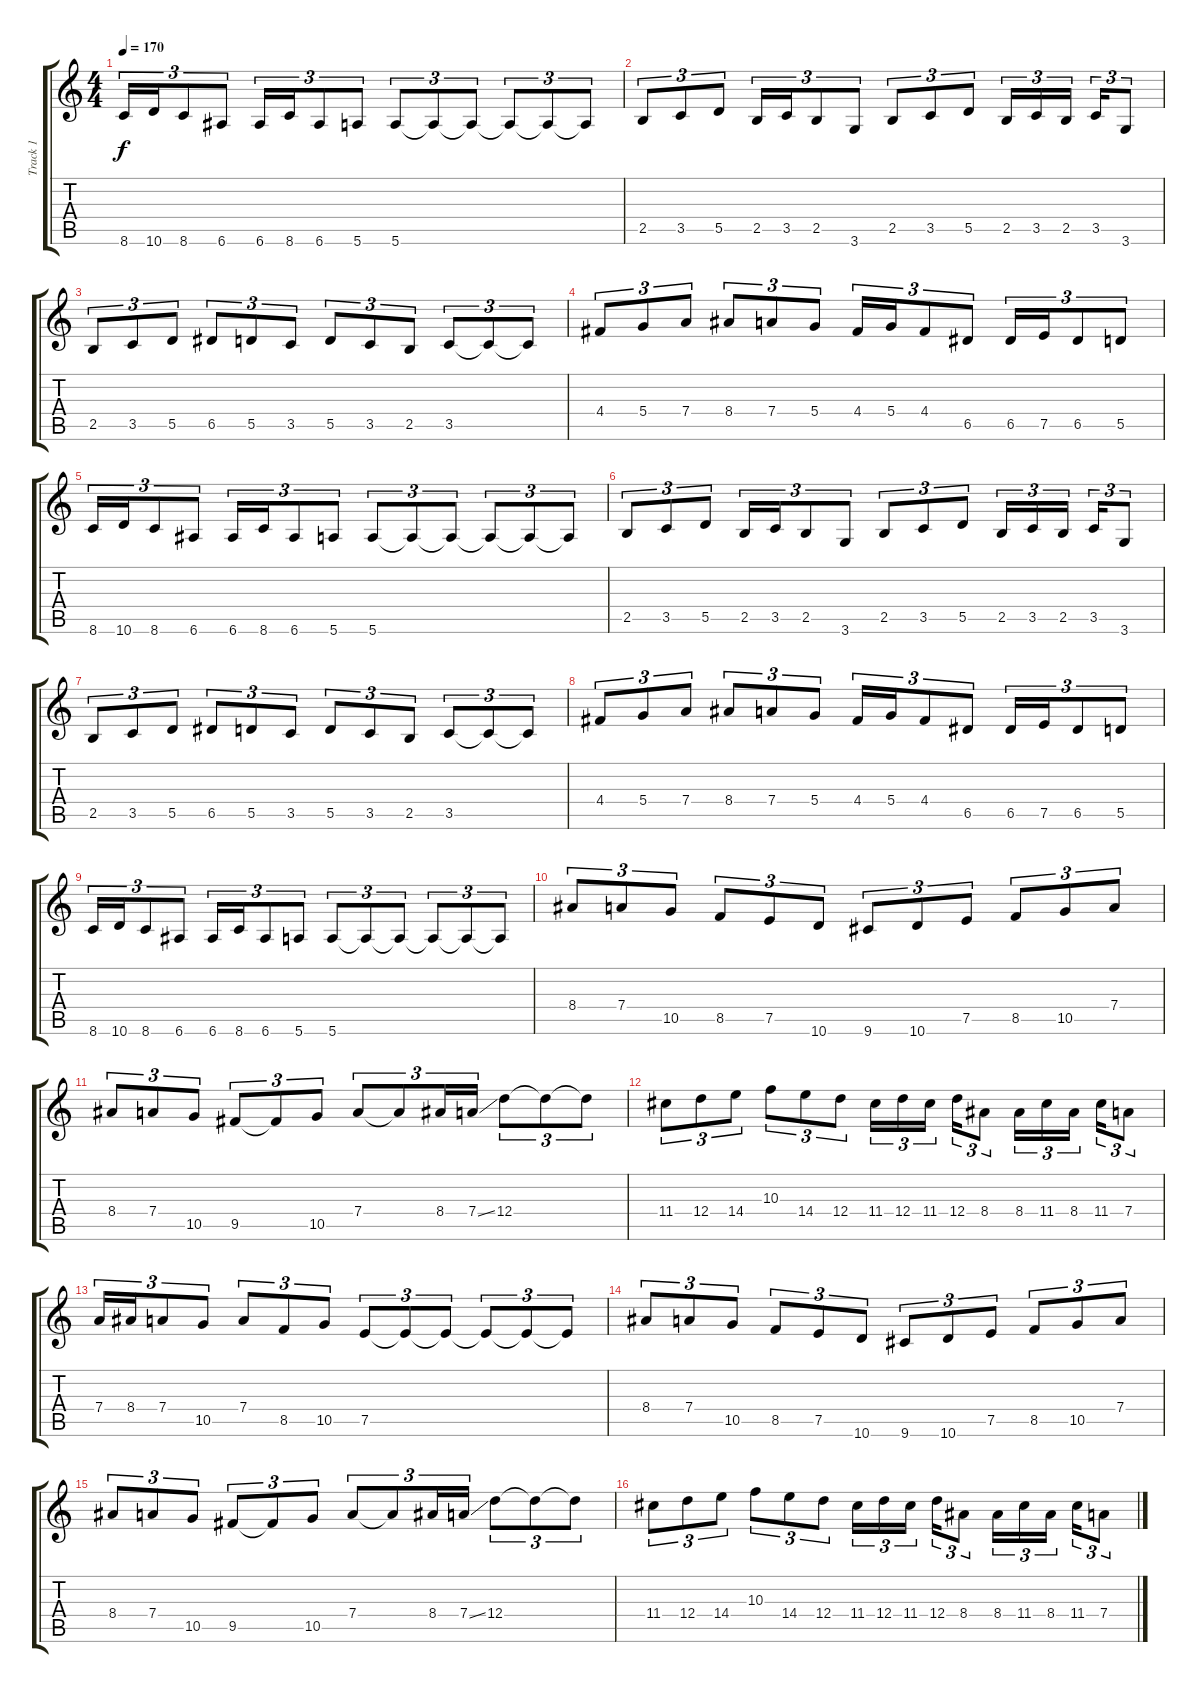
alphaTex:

\track ("Track 1" "Track 1") {instrument overdrivenguitar}
\staff {score tabs}
\tuning (E4 B3 G3 D3 A2 E2) {hide}
\ts (4 4)
\tempo 170
\clef g2
\ks c
8.6.16{tu (3 2) dy f} 10.6.16{tu (3 2)} 8.6.8{tu (3 2)} 6.6.8{tu (3 2)} 6.6.16{tu (3 2)} 8.6.16{tu (3 2)} 6.6.8{tu (3 2)} 5.6.8{tu (3 2)} 5.6.8{tu (3 2)} 5.6{t}.8{tu (3 2)} 5.6{t}.8{tu (3 2)} 5.6{t}.8{tu (3 2)} 5.6{t}.8{tu (3 2)} 5.6{t}.8{tu (3 2)} |
2.5.8{tu (3 2)} 3.5.8{tu (3 2)} 5.5.8{tu (3 2)} 2.5.16{tu (3 2)} 3.5.16{tu (3 2)} 2.5.8{tu (3 2)} 3.6.8{tu (3 2)} 2.5.8{tu (3 2)} 3.5.8{tu (3 2)} 5.5.8{tu (3 2)} 2.5.16{tu (3 2)} 3.5.16{tu (3 2)} 2.5.16{tu (3 2)} 3.5.16{tu (3 2)} 3.6.8{tu (3 2)} |
2.5.8{tu (3 2)} 3.5.8{tu (3 2)} 5.5.8{tu (3 2)} 6.5.8{tu (3 2)} 5.5.8{tu (3 2)} 3.5.8{tu (3 2)} 5.5.8{tu (3 2)} 3.5.8{tu (3 2)} 2.5.8{tu (3 2)} 3.5.8{tu (3 2)} 3.5{t}.8{tu (3 2)} 3.5{t}.8{tu (3 2)} |
4.4.8{tu (3 2)} 5.4.8{tu (3 2)} 7.4.8{tu (3 2)} 8.4.8{tu (3 2)} 7.4.8{tu (3 2)} 5.4.8{tu (3 2)} 4.4.16{tu (3 2)} 5.4.16{tu (3 2)} 4.4.8{tu (3 2)} 6.5.8{tu (3 2)} 6.5.16{tu (3 2)} 7.5.16{tu (3 2)} 6.5.8{tu (3 2)} 5.5.8{tu (3 2)} |
8.6.16{tu (3 2)} 10.6.16{tu (3 2)} 8.6.8{tu (3 2)} 6.6.8{tu (3 2)} 6.6.16{tu (3 2)} 8.6.16{tu (3 2)} 6.6.8{tu (3 2)} 5.6.8{tu (3 2)} 5.6.8{tu (3 2)} 5.6{t}.8{tu (3 2)} 5.6{t}.8{tu (3 2)} 5.6{t}.8{tu (3 2)} 5.6{t}.8{tu (3 2)} 5.6{t}.8{tu (3 2)} |
2.5.8{tu (3 2)} 3.5.8{tu (3 2)} 5.5.8{tu (3 2)} 2.5.16{tu (3 2)} 3.5.16{tu (3 2)} 2.5.8{tu (3 2)} 3.6.8{tu (3 2)} 2.5.8{tu (3 2)} 3.5.8{tu (3 2)} 5.5.8{tu (3 2)} 2.5.16{tu (3 2)} 3.5.16{tu (3 2)} 2.5.16{tu (3 2)} 3.5.16{tu (3 2)} 3.6.8{tu (3 2)} |
2.5.8{tu (3 2)} 3.5.8{tu (3 2)} 5.5.8{tu (3 2)} 6.5.8{tu (3 2)} 5.5.8{tu (3 2)} 3.5.8{tu (3 2)} 5.5.8{tu (3 2)} 3.5.8{tu (3 2)} 2.5.8{tu (3 2)} 3.5.8{tu (3 2)} 3.5{t}.8{tu (3 2)} 3.5{t}.8{tu (3 2)} |
4.4.8{tu (3 2)} 5.4.8{tu (3 2)} 7.4.8{tu (3 2)} 8.4.8{tu (3 2)} 7.4.8{tu (3 2)} 5.4.8{tu (3 2)} 4.4.16{tu (3 2)} 5.4.16{tu (3 2)} 4.4.8{tu (3 2)} 6.5.8{tu (3 2)} 6.5.16{tu (3 2)} 7.5.16{tu (3 2)} 6.5.8{tu (3 2)} 5.5.8{tu (3 2)} |
8.6.16{tu (3 2)} 10.6.16{tu (3 2)} 8.6.8{tu (3 2)} 6.6.8{tu (3 2)} 6.6.16{tu (3 2)} 8.6.16{tu (3 2)} 6.6.8{tu (3 2)} 5.6.8{tu (3 2)} 5.6.8{tu (3 2)} 5.6{t}.8{tu (3 2)} 5.6{t}.8{tu (3 2)} 5.6{t}.8{tu (3 2)} 5.6{t}.8{tu (3 2)} 5.6{t}.8{tu (3 2)} |
8.4.8{tu (3 2)} 7.4.8{tu (3 2)} 10.5.8{tu (3 2)} 8.5.8{tu (3 2)} 7.5.8{tu (3 2)} 10.6.8{tu (3 2)} 9.6.8{tu (3 2)} 10.6.8{tu (3 2)} 7.5.8{tu (3 2)} 8.5.8{tu (3 2)} 10.5.8{tu (3 2)} 7.4.8{tu (3 2)} |
8.4.8{tu (3 2)} 7.4.8{tu (3 2)} 10.5.8{tu (3 2)} 9.5.8{tu (3 2)} 9.5{t}.8{tu (3 2)} 10.5.8{tu (3 2)} 7.4.8{tu (3 2)} 7.4{t}.8{tu (3 2)} 8.4.16{tu (3 2)} 7.4{ss}.16{tu (3 2)} 12.4.8{tu (3 2)} 12.4{t}.8{tu (3 2)} 12.4{t}.8{tu (3 2)} |
11.4.8{tu (3 2)} 12.4.8{tu (3 2)} 14.4.8{tu (3 2)} 10.3.8{tu (3 2)} 14.4.8{tu (3 2)} 12.4.8{tu (3 2)} 11.4.16{tu (3 2)} 12.4.16{tu (3 2)} 11.4.16{tu (3 2)} 12.4.16{tu (3 2)} 8.4.8{tu (3 2)} 8.4.16{tu (3 2)} 11.4.16{tu (3 2)} 8.4.16{tu (3 2)} 11.4.16{tu (3 2)} 7.4.8{tu (3 2)} |
7.4.16{tu (3 2)} 8.4.16{tu (3 2)} 7.4.8{tu (3 2)} 10.5.8{tu (3 2)} 7.4.8{tu (3 2)} 8.5.8{tu (3 2)} 10.5.8{tu (3 2)} 7.5.8{tu (3 2)} 7.5{t}.8{tu (3 2)} 7.5{t}.8{tu (3 2)} 7.5{t}.8{tu (3 2)} 7.5{t}.8{tu (3 2)} 7.5{t}.8{tu (3 2)} |
8.4.8{tu (3 2)} 7.4.8{tu (3 2)} 10.5.8{tu (3 2)} 8.5.8{tu (3 2)} 7.5.8{tu (3 2)} 10.6.8{tu (3 2)} 9.6.8{tu (3 2)} 10.6.8{tu (3 2)} 7.5.8{tu (3 2)} 8.5.8{tu (3 2)} 10.5.8{tu (3 2)} 7.4.8{tu (3 2)} |
8.4.8{tu (3 2)} 7.4.8{tu (3 2)} 10.5.8{tu (3 2)} 9.5.8{tu (3 2)} 9.5{t}.8{tu (3 2)} 10.5.8{tu (3 2)} 7.4.8{tu (3 2)} 7.4{t}.8{tu (3 2)} 8.4.16{tu (3 2)} 7.4{ss}.16{tu (3 2)} 12.4.8{tu (3 2)} 12.4{t}.8{tu (3 2)} 12.4{t}.8{tu (3 2)} |
11.4.8{tu (3 2)} 12.4.8{tu (3 2)} 14.4.8{tu (3 2)} 10.3.8{tu (3 2)} 14.4.8{tu (3 2)} 12.4.8{tu (3 2)} 11.4.16{tu (3 2)} 12.4.16{tu (3 2)} 11.4.16{tu (3 2)} 12.4.16{tu (3 2)} 8.4.8{tu (3 2)} 8.4.16{tu (3 2)} 11.4.16{tu (3 2)} 8.4.16{tu (3 2)} 11.4.16{tu (3 2)} 7.4.8{tu (3 2)}
